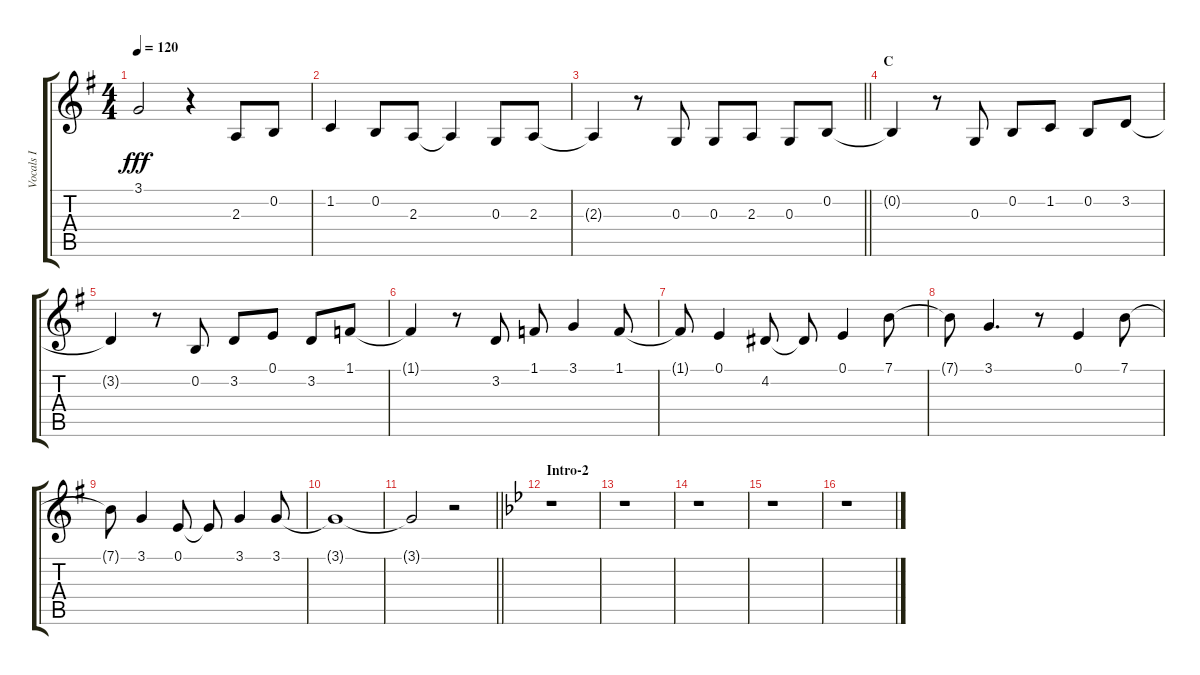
\track ("Vocals I" "Vocals I") {instrument voiceoohs}
\staff {score tabs}
\tuning (E4 B3 G3 D3 A2 E2) {hide}
\ts (4 4)
\tempo 120
\clef g2
\ks g
3.1{t}.2{dy fff} r.4 2.3.8 0.2.8 |
1.2.4 0.2.8 2.3.8 2.3{t}.4 0.3.8 2.3.8 |
\barLineRight lightlight
2.3{t}.4 r.8 0.3.8 0.3.8 2.3.8 0.3.8 0.2.8 |
\section ("" "C")
0.2{t}.4 r.8 0.3.8 0.2.8 1.2.8 0.2.8 3.2.8 |
3.2{t}.4 r.8 0.2.8 3.2.8 0.1.8 3.2.8 1.1.8 |
1.1{t}.4 r.8 3.2.8 1.1.8 3.1.4 1.1.8 |
1.1{t}.8 0.1.4 4.2.8 4.2{t}.8 0.1.4 7.1.8 |
7.1{t}.8 3.1.4{d} r.8 0.1.4 7.1.8 |
7.1{t}.8 3.1.4 0.1.8 0.1{t}.8 3.1.4 3.1.8 |
3.1{t}.1 |
\barLineRight lightlight
3.1{t}.2 r.2 |
\section ("" "Intro-2")
\ks bb
r.1 |
r.1 |
r.1 |
r.1 |
r.1
